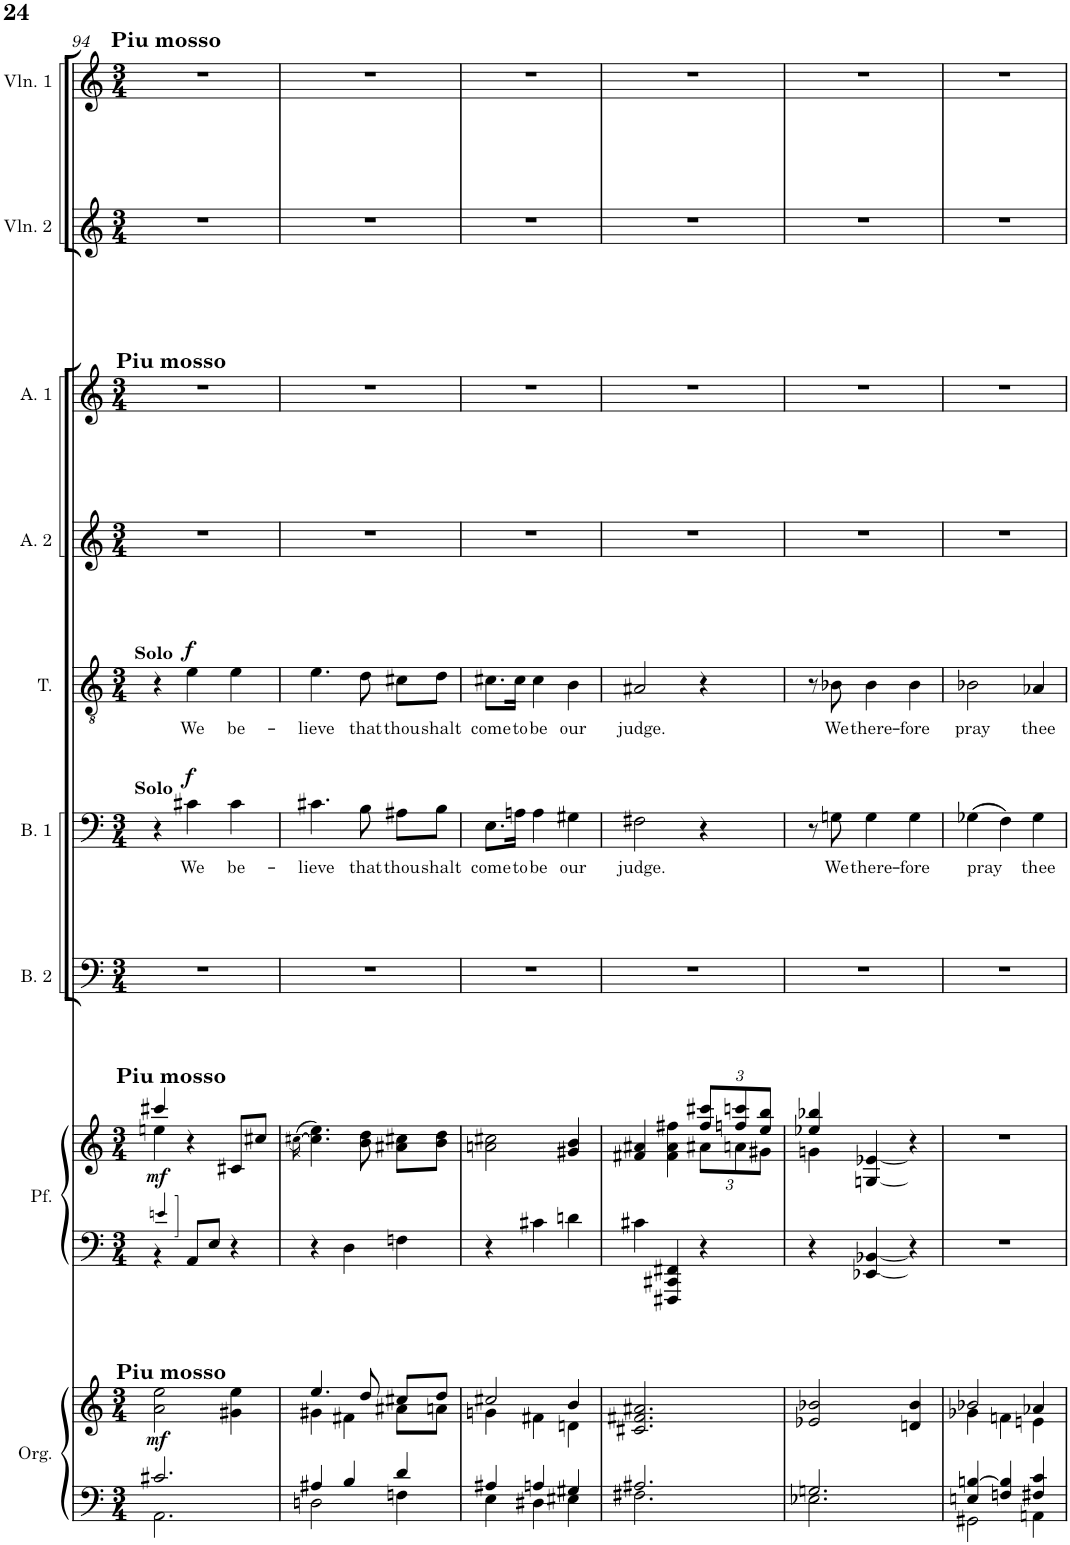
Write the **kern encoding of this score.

**kern	**kern	**dynam	**kern	**kern	**dynam	**kern	**kern	**text	**dynam	**kern	**text	**dynam	**kern	**kern	**kern	**kern
*part9	*part9	*part9	*part8	*part8	*part8	*part7	*part6	*part6	*part6	*part5	*part5	*part5	*part4	*part3	*part2	*part1
*staff11	*staff10	*staff10/11	*staff9	*staff8	*staff8/9	*staff7	*staff6	*staff6	*staff6	*staff5	*staff5	*staff5	*staff4	*staff3	*staff2	*staff1
*I"Organ	*	*	*I"Piano	*	*	*I"Bass 2	*I"Bass 1	*	*	*I"Tenor	*	*	*I"Alto 2	*I"Alto 1	*I"Violin 2	*I"Violin 1
*I'Org.	*	*	*	*	*	*I'B. 2	*I'B. 1	*	*	*I'T.	*	*	*I'A. 2	*I'A. 1	*I'Vln. 2	*I'Vln. 1
!!LO:PB:g=z
*clefF4	*clefG2	*	*clefF4	*clefG2	*	*clefF4	*clefF4	*	*	*clefGv2	*	*	*clefG2	*clefG2	*clefG2	*clefG2
*k[]	*k[]	*	*k[]	*k[]	*	*k[]	*k[]	*	*	*k[]	*	*	*k[]	*k[]	*k[]	*k[]
*M3/4	*M3/4	*	*M3/4	*M3/4	*	*M3/4	*M3/4	*	*	*M3/4	*	*	*M3/4	*M3/4	*M3/4	*M3/4
=94	=94	=94	=94	=94	=94	=94	=94	=94	=94	=94	=94	=94	=94	=94	=94	=94
*^	*	*	*^	*^	*	*	*	*	*	*	*	*	*	*	*	*
!	!	!	!	!	!	!	!	!	!	!	!	!	!	!	!	!	!	!	!LO:TX:a:B:t=Piu mosso
!	!	!	!	!	!	!	!	!	!	!	!	!	!	!	!	!	!LO:TX:a:B:t=Piu mosso	!	!
!	!	!	!	!	!	!	!	!	!	!	!	!	!LO:TX:a:B:t=Solo	!	!	!	!	!	!
!	!	!	!	!	!	!	!	!	!	!LO:TX:a:B:t=Solo	!	!	!	!	!	!	!	!	!
!	!	!	!	!	!	!LO:TX:a:B:t=Piu mosso	!	!	!	!	!	!	!	!	!	!	!	!	!
!	!	!LO:TX:a:B:t=Piu mosso	!	!	!	!	!	!	!	!	!	!	!	!	!	!	!	!	!
!	!	!	!LO:DY:b	!	!	!	!	!LO:DY:b	!	!	!	!	!	!	!	!	!	!	!
2.c#X/	2.AA\	2a\ 2ee\	mf	4en!/	4r	4ccc#X/	4een\	mf	2.r	4r	.	.	4r	.	.	2.r	2.r	2.r	2.r
!	!	!	!	!	!	!	!	!	!	!	!LO:LY:b	!LO:DY:a	!	!LO:LY:b	!LO:DY:a	!	!	!	!
.	.	.	.	8AA/L	2ryy	4r	2ryy	.	.	4c#X\	We	f	4e\	We	f	.	.	.	.
.	.	.	.	8E/J	.	.	.	.	.	.	.	.	.	.	.	.	.	.	.
!	!	!	!	!	!	!	!	!	!	!	!LO:LY:b	!	!	!LO:LY:b	!	!	!	!	!
.	.	4g#X\ 4ee\	.	4r	.	8c#X/L	.	.	.	4c#\	be-	.	4e\	be-	.	.	.	.	.
.	.	.	.	.	.	8cc#X/J	.	.	.	.	.	.	.	.	.	.	.	.	.
*	*	*	*	*v	*v	*	*	*	*	*	*	*	*	*	*	*	*	*	*
*	*	*	*	*	*v	*v	*	*	*	*	*	*	*	*	*	*	*	*
=95	=95	=95	=95	=95	=95	=95	=95	=95	=95	=95	=95	=95	=95	=95	=95	=95	=95
.	.	.	.	.	(>[16qcc#X\	.	.	.	.	.	.	.	.	.	.	.	.
*	*	*^	*	*	*	*	*	*	*	*	*	*	*	*	*	*	*
!	!	!	!	!	!	!	!	!	!	!LO:LY:b	!	!	!LO:LY:b	!	!	!	!	!
4A#X/	2Dn\	4.ee/	4g#X\	.	4r	4.cc#\] 4.ee\)	.	2.r	4.c#X\	-lieve	.	4.e\	-lieve	.	2.r	2.r	2.r	2.r
4B/	.	.	4f#X\	.	4D\	.	.	.	.	.	.	.	.	.	.	.	.	.
!	!	!	!	!	!	!	!	!	!	!LO:LY:b	!	!	!LO:LY:b	!	!	!	!	!
.	.	8dd/	.	.	.	8b\ 8dd\	.	.	8B\	that	.	8d\	that	.	.	.	.	.
!	!	!	!	!	!	!	!	!	!	!LO:LY:b	!	!	!LO:LY:b	!	!	!	!	!
4d/	4Fn\	8cc#X/L	8a#X\L	.	4Fn\	8a#X\ 8cc#X\L	.	.	8A#X\L	thou	.	8c#X\L	thou	.	.	.	.	.
!	!	!	!	!	!	!	!	!	!	!LO:LY:b	!	!	!LO:LY:b	!	!	!	!	!
.	.	8dd/J	8an\J	.	.	8b\ 8dd\J	.	.	8B\J	shalt	.	8d\J	shalt	.	.	.	.	.
=96	=96	=96	=96	=96	=96	=96	=96	=96	=96	=96	=96	=96	=96	=96	=96	=96	=96	=96
!	!	!	!	!	!	!	!	!	!	!LO:LY:b	!	!	!LO:LY:b	!	!	!	!	!
4A#X/	4E\	2cc#X/	4gn\	.	4r	2an\ 2cc#X\	.	2.r	8.E\L	come	.	8.c#X\L	come	.	2.r	2.r	2.r	2.r
!	!	!	!	!	!	!	!	!	!	!LO:LY:b	!	!	!LO:LY:b	!	!	!	!	!
.	.	.	.	.	.	.	.	.	16An\Jk	to	.	16c#\Jk	to	.	.	.	.	.
!	!	!	!	!	!	!	!	!	!	!LO:LY:b	!	!	!LO:LY:b	!	!	!	!	!
4An/	4D#X\	.	4f#X\	.	4c#X\	.	.	.	4A\	be	.	4c#\	be	.	.	.	.	.
!	!	!	!	!	!	!	!	!	!	!LO:LY:b	!	!	!LO:LY:b	!	!	!	!	!
4G#X/	4E#X\	4b/	4dn\	.	4dn\	4g#X/ 4b/	.	.	4G#X\	our	.	4B\	our	.	.	.	.	.
=97	=97	=97	=97	=97	=97	=97	=97	=97	=97	=97	=97	=97	=97	=97	=97	=97	=97	=97
*	*	*	*	*	*	*^	*	*	*	*	*	*	*	*	*	*	*	*
!	!	!	!	!	!	!	!	!	!	!	!LO:LY:b	!	!	!LO:LY:b	!	!	!	!	!
*	*	*v	*v	*	*	*	*	*	*	*	*	*	*	*	*	*	*	*	*
2.A#X/	2.F#X\	2.c#X/ 2.f#X/ 2.a#X/	.	4c#X\	4f#X/ 4a#X/	2ryy	.	2.r	2F#X\	judge.	.	2A#X/	judge.	.	2.r	2.r	2.r	2.r
.	.	.	.	4FFF#X/ 4CC#X/ 4FF#X/	4f#\ 4a#\ 4ff#X\	.	.	.	.	.	.	.	.	.	.	.	.	.
*	*	*	*	*	*Xbrackettup	*	*	*	*	*	*	*	*	*	*	*	*	*
.	.	.	.	4r	12ff#/ 12ccc#X/L	12a#X\L	.	.	4r	.	.	4r	.	.	.	.	.	.
.	.	.	.	.	12ffn/ 12cccn/	12an\	.	.	.	.	.	.	.	.	.	.	.	.
.	.	.	.	.	12ee/ 12bb/J	12g#X\J	.	.	.	.	.	.	.	.	.	.	.	.
=98	=98	=98	=98	=98	=98	=98	=98	=98	=98	=98	=98	=98	=98	=98	=98	=98	=98	=98
2.Gn/	2.E-X\	2e-X/ 2b-X/	.	4r	4ee-X/ 4bb-X/	4gn\	.	2.r	8r	.	.	8r	.	.	2.r	2.r	2.r	2.r
!	!	!	!	!	!	!	!	!	!	!LO:LY:b	!	!	!LO:LY:b	!	!	!	!	!
.	.	.	.	.	.	.	.	.	8Gn\	We	.	8B-X\	We	.	.	.	.	.
!	!	!	!	!	!	!	!	!	!	!LO:LY:b	!	!	!LO:LY:b	!	!	!	!	!
.	.	.	.	4EE-X/ 4BB-X/	4Gn/ 4e-X/	2ryy	.	.	4G\	there-	.	4B-\	there-	.	.	.	.	.
!	!	!	!	!	!	!	!	!	!	!LO:LY:b	!	!	!LO:LY:b	!	!	!	!	!
.	.	4dn/ 4b-/	.	4r	4r	.	.	.	4G\	-fore	.	4B-\	-fore	.	.	.	.	.
*	*	*	*	*	*v	*v	*	*	*	*	*	*	*	*	*	*	*	*
=99	=99	=99	=99	=99	=99	=99	=99	=99	=99	=99	=99	=99	=99	=99	=99	=99	=99
*	*	*^	*	*	*	*	*	*	*	*	*	*	*	*	*	*	*
!	!	!	!	!	!	!	!	!	!	!LO:LY:b	!	!	!LO:LY:b	!	!	!	!	!
4En/ [4Bn/	2GG#X\	2b-X/	4g-X\	.	2.r	2.r	.	2.r	(4G-X\	pray	.	2B-X\	pray	.	2.r	2.r	2.r	2.r
4Fn/ 4B/]	.	.	4fn\	.	.	.	.	.	4F\)	.	.	.	.	.	.	.	.	.
!	!	!	!	!	!	!	!	!	!	!LO:LY:b	!	!	!LO:LY:b	!	!	!	!	!
4F#X/ 4c/	4AAn\	4a-X/	4en\	.	.	.	.	.	4G-\	thee	.	4A-X/	thee	.	.	.	.	.
*v	*v	*	*	*	*	*	*	*	*	*	*	*	*	*	*	*	*	*
*	*v	*v	*	*	*	*	*	*	*	*	*	*	*	*	*	*	*
=	=	=	=	=	=	=	=	=	=	=	=	=	=	=	=	=
*-	*-	*-	*-	*-	*-	*-	*-	*-	*-	*-	*-	*-	*-	*-	*-	*-
